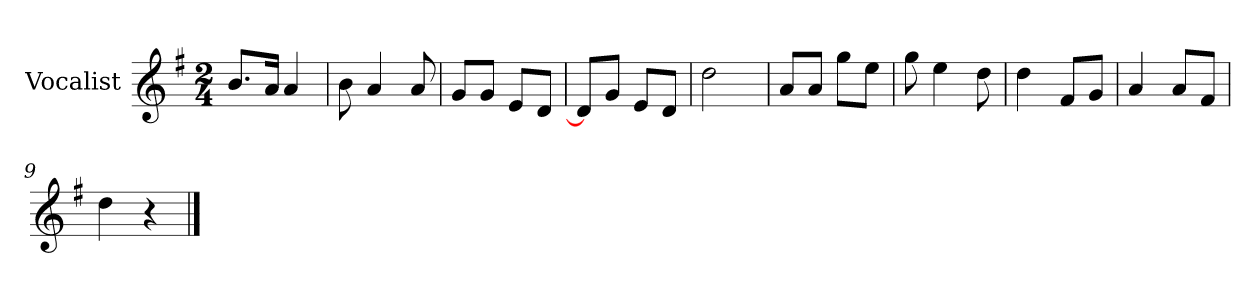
**kern
*part1
*staff1
*I"Vocalist
*k[f#]
*G:
*M2/4
=
8.bL
16aJk
4a
=1
8b
4a
8a
=2
8gL
8gJ
8eL
8dJ
=3
8dL]
8gJ
8eL
8dJ
=4
2dd
=5
8aL
8aJ
8ggL
8eeJ
=6
8gg
4ee
8dd
=7
4dd
8f#L
8gJ
=8
4a
8aL
8f#J
=9
4dd
4r
==
*-
